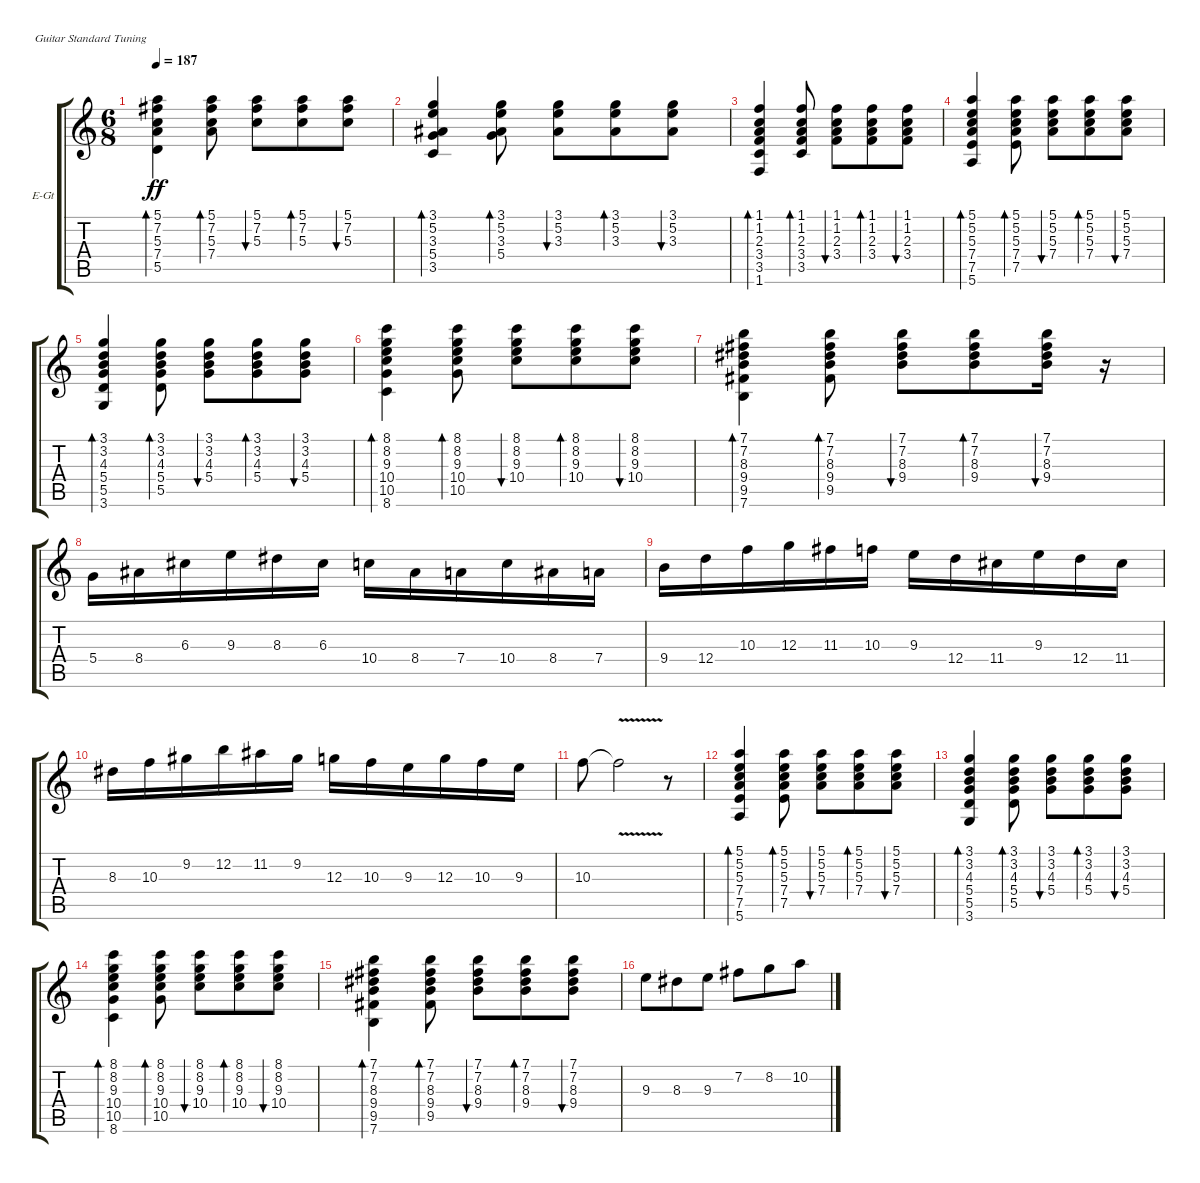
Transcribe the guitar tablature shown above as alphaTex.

\bracketExtendMode groupsimilarinstruments
\firstSystemTrackNameOrientation horizontal
\otherSystemsTrackNameOrientation horizontal
\track ("Al" "E-Gt") {instrument electricguitarclean}
\staff {score tabs}
\tuning (E4 B3 G3 D3 A2 E2)
\ts (6 8)
\tempo 187
\clef g2
\ks c
(5.5 7.4 5.3 7.2 5.1).4{bd 135 dy ff} (7.4 5.3 7.2 5.1).8{bd 62} (5.3 7.2 5.1).8{bu 61} (5.3 7.2 5.1).8{bd 60} (5.3 7.2 5.1).8{bu 59} |
(3.5 5.4 3.3 5.2 3.1).4{bd 124} (5.4 3.3 5.2 3.1).8{bd 60} (3.3 5.2 3.1).8{bu 59} (3.3 5.2 3.1).8{bd 58} (3.3 5.2 3.1).8{bu 58} |
(1.6 3.5 3.4 2.3 1.2 1.1).4{bd 133} (3.5 3.4 2.3 1.2 1.1).8{bd 58} (3.4 2.3 1.2 1.1).8{bu 58} (3.4 2.3 1.2 1.1).8{bd 58} (3.4 2.3 1.2 1.1).8{bu 58} |
(5.6 7.5 7.4 5.3 5.2 5.1).4{bd 121} (7.5 7.4 5.3 5.2 5.1).8{bd 53} (7.4 5.3 5.2 5.1).8{bu 52} (7.4 5.3 5.2 5.1).8{bd 51} (7.4 5.3 5.2 5.1).8{bu 51} |
(3.6 5.5 5.4 4.3 3.2 3.1).4{bd 118} (5.5 5.4 4.3 3.2 3.1).8{bd 51} (5.4 4.3 3.2 3.1).8{bu 51} (5.4 4.3 3.2 3.1).8{bd 51} (5.4 4.3 3.2 3.1).8{bu 51} |
(8.6 10.5 10.4 9.3 8.2 8.1).4{bd 107} (10.5 10.4 9.3 8.2 8.1).8{bd 51} (10.4 9.3 8.2 8.1).8{bu 51} (10.4 9.3 8.2 8.1).8{bd 51} (10.4 9.3 8.2 8.1).8{bu 51} |
(7.6 9.5 9.4 8.3 7.2 7.1).4{bd 124} (9.5 9.4 8.3 7.2 7.1).8{bd 53} (9.4 8.3 7.2 7.1).8{bu 52} (9.4 8.3 7.2 7.1).8{bd 51} (9.4 8.3 7.2 7.1).16{bu 51} r.16 |
5.4.16 8.4.16 6.3.16 9.3.16 8.3.16 6.3.16 10.4.16 8.4.16 7.4.16 10.4.16 8.4.16 7.4.16 |
9.4.16 12.4.16 10.3.16 12.3.16 11.3.16 10.3.16 9.3.16 12.4.16 11.4.16 9.3.16 12.4.16 11.4.16 |
8.3.16 10.3.16 9.2.16 12.2.16 11.2.16 9.2.16 12.3.16 10.3.16 9.3.16 12.3.16 10.3.16 9.3.16 |
10.3.8 10.3{v t}.2 r.8 |
(5.6 7.5 7.4 5.3 5.2 5.1).4{bd 121} (7.5 7.4 5.3 5.2 5.1).8{bd 53} (7.4 5.3 5.2 5.1).8{bu 52} (7.4 5.3 5.2 5.1).8{bd 51} (7.4 5.3 5.2 5.1).8{bu 51} |
(3.6 5.5 5.4 4.3 3.2 3.1).4{bd 118} (5.5 5.4 4.3 3.2 3.1).8{bd 51} (5.4 4.3 3.2 3.1).8{bu 51} (5.4 4.3 3.2 3.1).8{bd 51} (5.4 4.3 3.2 3.1).8{bu 51} |
(8.6 10.5 10.4 9.3 8.2 8.1).4{bd 107} (10.5 10.4 9.3 8.2 8.1).8{bd 51} (10.4 9.3 8.2 8.1).8{bu 51} (10.4 9.3 8.2 8.1).8{bd 51} (10.4 9.3 8.2 8.1).8{bu 51} |
(7.6 9.5 9.4 8.3 7.2 7.1).4{bd 124} (9.5 9.4 8.3 7.2 7.1).8{bd 53} (9.4 8.3 7.2 7.1).8{bu 52} (9.4 8.3 7.2 7.1).8{bd 51} (9.4 8.3 7.2 7.1).8{bu 51} |
9.3.8 8.3.8 9.3.8 7.2.8 8.2.8 10.2.8
